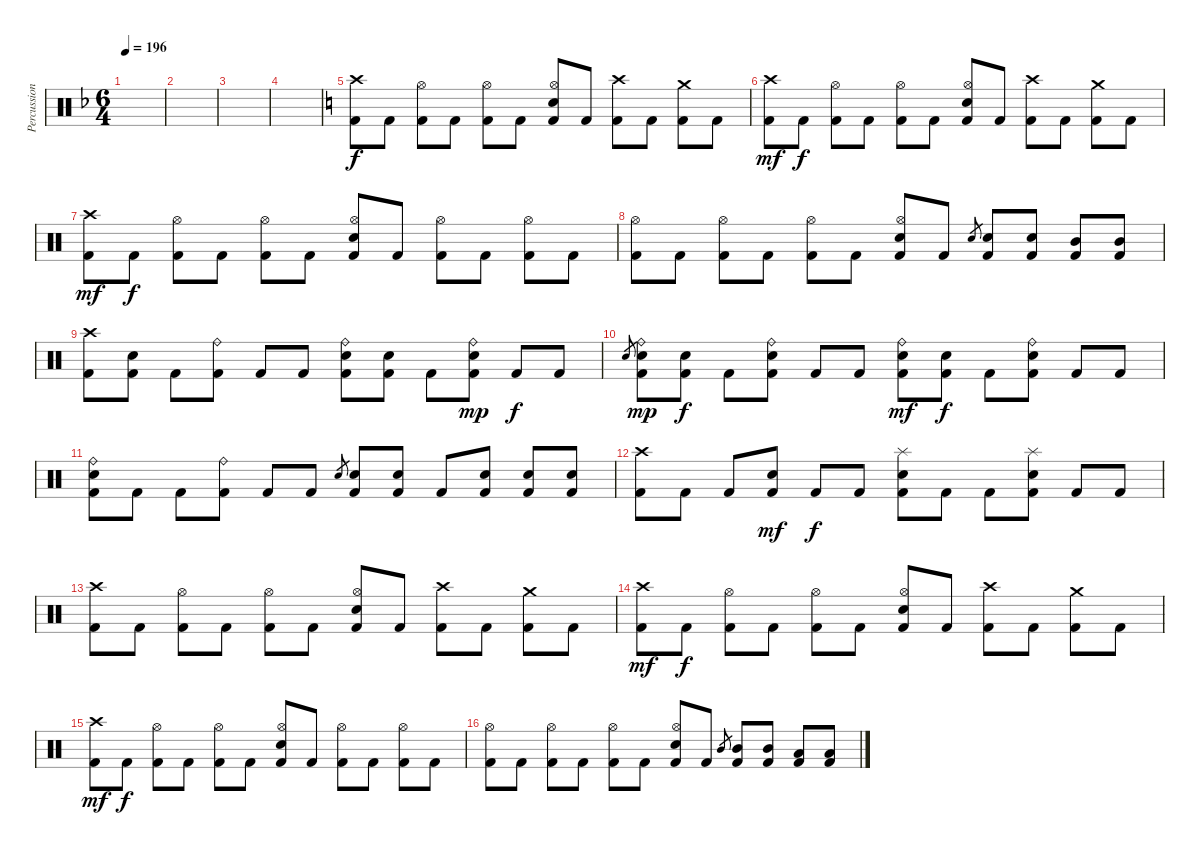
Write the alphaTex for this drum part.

\track ("Percussion" "Percussion") {mute instrument percussion}
\staff {score}
\articulation defaults
\ts (6 4)
\tempo 196
\clef neutral
\ks f
|
|
|
|
\ks c
("Crash high (hit)" "Kick (hit) 2").8 "Kick (hit) 2".8 ("Hi-Hat (open)" "Kick (hit) 2").8 "Kick (hit) 2".8 ("Hi-Hat (open)" "Kick (hit) 2").8 "Kick (hit) 2".8 ("Hi-Hat (open)" "Electric Snare (hit)" "Kick (hit) 2").8 "Kick (hit) 2".8 ("Crash high (hit)" "Kick (hit) 2").8 "Kick (hit) 2".8 ("Crash medium (hit)" "Kick (hit) 2").8 "Kick (hit) 2".8 |
("Crash high (hit)" "Kick (hit) 2").8{dy mf} "Kick (hit) 2".8{dy f} ("Hi-Hat (open)" "Kick (hit) 2").8 "Kick (hit) 2".8 ("Hi-Hat (open)" "Kick (hit) 2").8 "Kick (hit) 2".8 ("Hi-Hat (open)" "Electric Snare (hit)" "Kick (hit) 2").8 "Kick (hit) 2".8 ("Crash high (hit)" "Kick (hit) 2").8 "Kick (hit) 2".8 ("Crash medium (hit)" "Kick (hit) 2").8 "Kick (hit) 2".8 |
("Crash high (hit)" "Kick (hit) 2").8{dy mf} "Kick (hit) 2".8{dy f} ("Hi-Hat (open)" "Kick (hit) 2").8 "Kick (hit) 2".8 ("Hi-Hat (open)" "Kick (hit) 2").8 "Kick (hit) 2".8 ("Hi-Hat (open)" "Electric Snare (hit)" "Kick (hit) 2").8 "Kick (hit) 2".8 ("Hi-Hat (open)" "Kick (hit) 2").8 "Kick (hit) 2".8 ("Hi-Hat (open)" "Kick (hit) 2").8 "Kick (hit) 2".8 |
("Hi-Hat (open)" "Kick (hit) 2").8 "Kick (hit) 2".8 ("Hi-Hat (open)" "Kick (hit) 2").8 "Kick (hit) 2".8 ("Hi-Hat (open)" "Kick (hit) 2").8 "Kick (hit) 2".8 ("Hi-Hat (open)" "Electric Snare (hit)" "Kick (hit) 2").8 "Kick (hit) 2".8 "Electric Snare (hit)".8{gr} ("Electric Snare (hit)" "Kick (hit) 2").8 ("Electric Snare (hit)" "Kick (hit) 2").8 ("Mid Tom (hit)" "Kick (hit) 2").8 ("Mid Tom (hit)" "Kick (hit) 2").8 |
("Crash high (hit)" "Kick (hit) 2").8 ("Electric Snare (hit)" "Kick (hit) 2").8 "Kick (hit) 2".8 ("Ride (bell)" "Kick (hit) 2").8 "Kick (hit) 2".8 "Kick (hit) 2".8 ("Ride (bell)" "Electric Snare (hit)" "Kick (hit) 2").8 ("Electric Snare (hit)" "Kick (hit) 2").8 "Kick (hit) 2".8 ("Ride (bell)" "Electric Snare (hit)" "Kick (hit) 2").8{dy mp} "Kick (hit) 2".8{dy f} "Kick (hit) 2".8 |
"Electric Snare (hit)".8{gr} ("Ride (bell)" "Electric Snare (hit)" "Kick (hit) 2").8{dy mp} ("Electric Snare (hit)" "Kick (hit) 2").8{dy f} "Kick (hit) 2".8 ("Ride (bell)" "Electric Snare (hit)" "Kick (hit) 2").8 "Kick (hit) 2".8 "Kick (hit) 2".8 ("Ride (bell)" "Electric Snare (hit)" "Kick (hit) 2").8{dy mf} ("Electric Snare (hit)" "Kick (hit) 2").8{dy f} "Kick (hit) 2".8 ("Ride (bell)" "Electric Snare (hit)" "Kick (hit) 2").8 "Kick (hit) 2".8 "Kick (hit) 2".8 |
("Ride (bell)" "Electric Snare (hit)" "Kick (hit) 2").8 "Kick (hit) 2".8 "Kick (hit) 2".8 ("Ride (bell)" "Kick (hit) 2").8 "Kick (hit) 2".8 "Kick (hit) 2".8 "Electric Snare (hit)".8{gr} ("Electric Snare (hit)" "Kick (hit) 2").8 ("Electric Snare (hit)" "Kick (hit) 2").8 "Kick (hit) 2".8 ("Electric Snare (hit)" "Kick (hit) 2").8 ("Electric Snare (hit)" "Kick (hit) 2").8 ("Electric Snare (hit)" "Kick (hit) 2").8 |
("Crash high (hit)" "Kick (hit) 2").8 "Kick (hit) 2".8 "Kick (hit) 2".8 ("Electric Snare (hit)" "Kick (hit) 2").8{dy mf} "Kick (hit) 2".8{dy f} "Kick (hit) 2".8 ("Splash (hit)" "Electric Snare (hit)" "Kick (hit) 2").8 "Kick (hit) 2".8 "Kick (hit) 2".8 ("Splash (hit)" "Electric Snare (hit)" "Kick (hit) 2").8 "Kick (hit) 2".8 "Kick (hit) 2".8 |
("Crash high (hit)" "Kick (hit) 2").8 "Kick (hit) 2".8 ("Hi-Hat (open)" "Kick (hit) 2").8 "Kick (hit) 2".8 ("Hi-Hat (open)" "Kick (hit) 2").8 "Kick (hit) 2".8 ("Hi-Hat (open)" "Electric Snare (hit)" "Kick (hit) 2").8 "Kick (hit) 2".8 ("Crash high (hit)" "Kick (hit) 2").8 "Kick (hit) 2".8 ("Crash medium (hit)" "Kick (hit) 2").8 "Kick (hit) 2".8 |
("Crash high (hit)" "Kick (hit) 2").8{dy mf} "Kick (hit) 2".8{dy f} ("Hi-Hat (open)" "Kick (hit) 2").8 "Kick (hit) 2".8 ("Hi-Hat (open)" "Kick (hit) 2").8 "Kick (hit) 2".8 ("Hi-Hat (open)" "Electric Snare (hit)" "Kick (hit) 2").8 "Kick (hit) 2".8 ("Crash high (hit)" "Kick (hit) 2").8 "Kick (hit) 2".8 ("Crash medium (hit)" "Kick (hit) 2").8 "Kick (hit) 2".8 |
("Crash high (hit)" "Kick (hit) 2").8{dy mf} "Kick (hit) 2".8{dy f} ("Hi-Hat (open)" "Kick (hit) 2").8 "Kick (hit) 2".8 ("Hi-Hat (open)" "Kick (hit) 2").8 "Kick (hit) 2".8 ("Hi-Hat (open)" "Electric Snare (hit)" "Kick (hit) 2").8 "Kick (hit) 2".8 ("Hi-Hat (open)" "Kick (hit) 2").8 "Kick (hit) 2".8 ("Hi-Hat (open)" "Kick (hit) 2").8 "Kick (hit) 2".8 |
("Hi-Hat (open)" "Kick (hit) 2").8 "Kick (hit) 2".8 ("Hi-Hat (open)" "Kick (hit) 2").8 "Kick (hit) 2".8 ("Hi-Hat (open)" "Kick (hit) 2").8 "Kick (hit) 2".8 ("Hi-Hat (open)" "Electric Snare (hit)" "Kick (hit) 2").8 "Kick (hit) 2".8 "Mid Tom (hit)".8{gr} ("Mid Tom (hit)" "Kick (hit) 2").8 ("Mid Tom (hit)" "Kick (hit) 2").8 ("Low Tom (hit)" "Kick (hit) 2").8 ("Low Tom (hit)" "Kick (hit) 2").8
